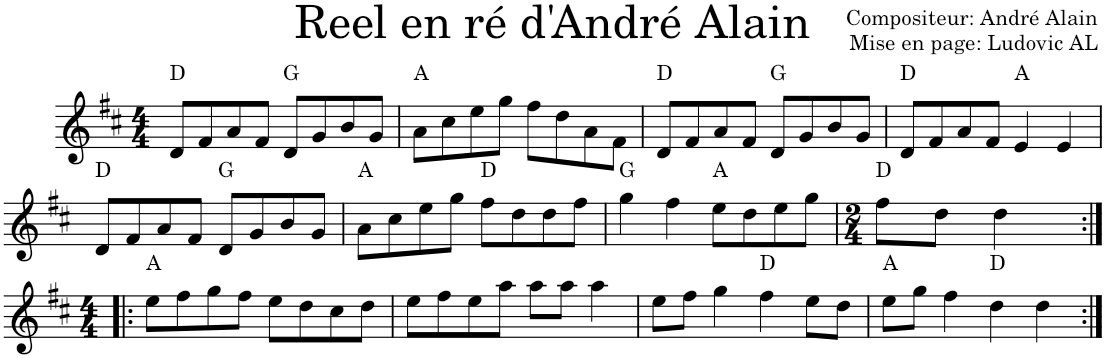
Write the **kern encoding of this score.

**kern	**harte
*part1	*part1
*staff1	*
*I"Voice	*
*I'V	*
*clefG2	*
*k[f#c#]	*
*M4/4	*
=1	=1
8d/L	D:maj
8f#/	.
8a/	.
8f#/J	.
8d/L	G:maj
8g/	.
8b/	.
8g/J	.
=2	=2
8a\L	A:maj
8cc#\	.
8ee\	.
8gg\J	.
8ff#\L	.
8dd\	.
8a\	.
8f#\J	.
=3	=3
8d/L	D:maj
8f#/	.
8a/	.
8f#/J	.
8d/L	G:maj
8g/	.
8b/	.
8g/J	.
=4	=4
8d/L	D:maj
8f#/	.
8a/	.
8f#/J	.
4e/	A:maj
4e/	.
!!LO:LB:g=z
=5	=5
8d/L	D:maj
8f#/	.
8a/	.
8f#/J	.
8d/L	G:maj
8g/	.
8b/	.
8g/J	.
=6	=6
8a\L	A:maj
8cc#\	.
8ee\	.
8gg\J	.
8ff#\L	D:maj
8dd\	.
8dd\	.
8ff#\J	.
=7	=7
4gg\	G:maj
4ff#\	.
8ee\L	A:maj
8dd\	.
8ee\	.
8gg\J	.
=8	=8
*M2/4	*
8ff#\L	D:maj
8dd\J	.
4dd\	.
!!LO:LB:g=z
=9:|!|:	=9:|!|:
*M4/4	*
8ee\L	A:maj
8ff#\	.
8gg\	.
8ff#\J	.
8ee\L	.
8dd\	.
8cc#\	.
8dd\J	.
=10	=10
8ee\L	.
8ff#\	.
8ee\	.
8aa\J	.
8aa\L	.
8aa\J	.
4aa\	.
=11	=11
8ee\L	.
8ff#\J	.
4gg\	.
4ff#\	D:maj
8ee\L	.
8dd\J	.
=12	=12
8ee\L	A:maj
8gg\J	.
4ff#\	.
4dd\	D:maj
4dd\	.
=:|!	=:|!
*-	*-
